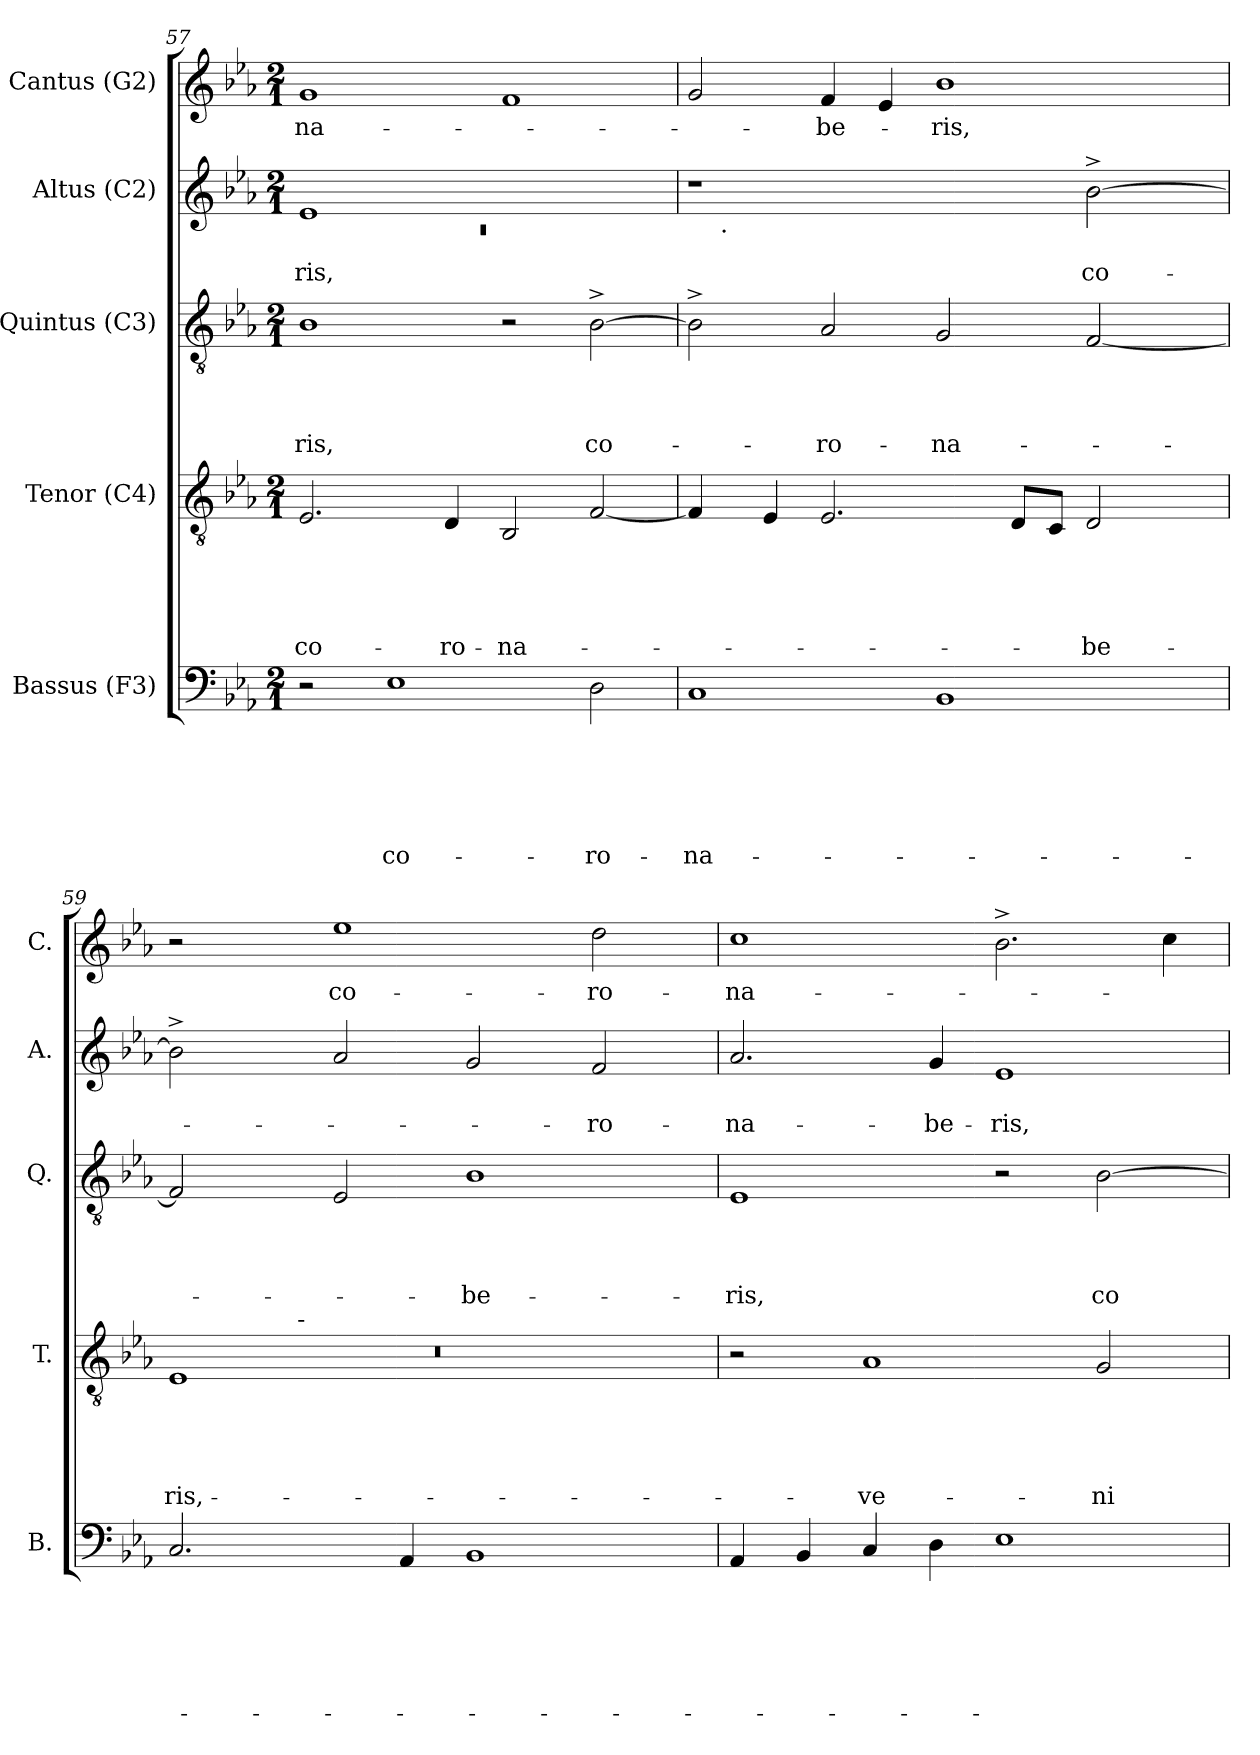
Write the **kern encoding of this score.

**kern	**text	**text	**text	**text	**text	**text	**kern	**text	**text	**text	**text	**text	**kern	**text	**text	**text	**text	**kern	**text	**text	**kern	**text
*part5	*part5	*part5	*part5	*part5	*part5	*part5	*part4	*part4	*part4	*part4	*part4	*part4	*part3	*part3	*part3	*part3	*part3	*part2	*part2	*part2	*part1	*part1
*staff5	*staff5	*staff5	*staff5	*staff5	*staff5	*staff5	*staff4	*staff4	*staff4	*staff4	*staff4	*staff4	*staff3	*staff3	*staff3	*staff3	*staff3	*staff2	*staff2	*staff2	*staff1	*staff1
*I"Bassus (F3)	*	*	*	*	*	*	*I"Tenor (C4)	*	*	*	*	*	*I"Quintus (C3)	*	*	*	*	*I"Altus (C2)	*	*	*I"Cantus (G2)	*
*I'B.	*	*	*	*	*	*	*I'T.	*	*	*	*	*	*I'Q.	*	*	*	*	*I'A.	*	*	*I'C.	*
*clefF4	*	*	*	*	*	*	*clefGv2	*	*	*	*	*	*clefGv2	*	*	*	*	*clefG2	*	*	*clefG2	*
*k[b-e-a-]	*	*	*	*	*	*	*k[b-e-a-]	*	*	*	*	*	*k[b-e-a-]	*	*	*	*	*k[b-e-a-]	*	*	*k[b-e-a-]	*
*E-:	*	*	*	*	*	*	*E-:	*	*	*	*	*	*E-:	*	*	*	*	*E-:	*	*	*E-:	*
*M2/1	*	*	*	*	*	*	*M2/1	*	*	*	*	*	*M2/1	*	*	*	*	*M2/1	*	*	*M2/1	*
=57	=57	=57	=57	=57	=57	=57	=57	=57	=57	=57	=57	=57	=57	=57	=57	=57	=57	=57	=57	=57	=57	=57
*	*	*	*	*	*	*	*	*	*	*	*	*	*	*	*	*	*	*^	*	*	*	*
!	!	!	!	!	!	!	!	!	!	!	!	!LO:LY:b	!	!	!	!	!LO:LY:b	!	!LO:N:vis=1	!	!LO:LY:b	!	!LO:LY:b
2r	.	.	.	.	.	.	2.E-/	.	.	.	.	co-	1B-	.	.	.	-ris,	1e-	0rc	.	-ris,	1g	-na-
!	!	!	!	!	!	!LO:LY:b	!	!	!	!	!	!	!	!	!	!	!	!	!	!	!	!	!
1E-	.	.	.	.	.	co-	.	.	.	.	.	.	.	.	.	.	.	.	.	.	.	.	.
!	!	!	!	!	!	!	!	!	!	!	!	!LO:LY:b	!	!	!	!	!	!	!	!	!	!	!
.	.	.	.	.	.	.	4D/	.	.	.	.	-ro-	.	.	.	.	.	.	.	.	.	.	.
!	!	!	!	!	!	!	!	!	!	!	!	!LO:LY:b	!	!	!	!	!	!	!	!	!	!	!
.	.	.	.	.	.	.	2BB-/	.	.	.	.	-na-	2r	.	.	.	.	1ryy	.	.	.	1f	.
!	!	!	!	!	!	!LO:LY:b	!	!	!	!	!	!	!	!	!	!	!LO:LY:b	!	!	!	!	!	!
2D\	.	.	.	.	.	-ro-	[<2F/	.	.	.	.	.	[>2B-^>\	.	.	.	co-	.	.	.	.	.	.
=58	=58	=58	=58	=58	=58	=58	=58	=58	=58	=58	=58	=58	=58	=58	=58	=58	=58	=58	=58	=58	=58	=58	=58
!	!	!	!	!	!	!LO:LY:b	!	!	!	!	!	!	!	!	!	!	!	!	!	!	!	!	!
1C	.	.	.	.	.	-na-	4F/]	.	.	.	.	.	2B-^>\]	.	.	.	.	1r	16.ryy	.	.	2g/	.
!	!	!	!	!	!	!	!	!	!	!	!	!	!	!	!	!	!	!	!LO:TX:b:t=.	!	!	!	!
.	.	.	.	.	.	.	.	.	.	.	.	.	.	.	.	.	.	.	1ryy	.	.	.	.
.	.	.	.	.	.	.	4E-/	.	.	.	.	.	.	.	.	.	.	.	.	.	.	.	.
!	!	!	!	!	!	!	!	!	!	!	!	!	!	!	!	!	!LO:LY:b	!	!	!	!	!	!LO:LY:b
.	.	.	.	.	.	.	2.E-/	.	.	.	.	.	2A-/	.	.	.	-ro-	.	.	.	.	4f/	-be-
.	.	.	.	.	.	.	.	.	.	.	.	.	.	.	.	.	.	.	.	.	.	4e-/	.
!	!	!	!	!	!	!	!	!	!	!	!	!	!	!	!	!	!LO:LY:b	!	!	!	!	!	!LO:LY:b
1BB-	.	.	.	.	.	.	.	.	.	.	.	.	2G/	.	.	.	-na-	2ryy	.	.	.	1b-	-ris,
.	.	.	.	.	.	.	.	.	.	.	.	.	.	.	.	.	.	.	2ryy	.	.	.	.
.	.	.	.	.	.	.	8D/L	.	.	.	.	.	.	.	.	.	.	.	.	.	.	.	.
.	.	.	.	.	.	.	8C/J	.	.	.	.	.	.	.	.	.	.	.	.	.	.	.	.
!	!	!	!	!	!	!	!	!	!	!	!	!LO:LY:b	!	!	!	!	!	!	!	!	!LO:LY:b	!	!
.	.	.	.	.	.	.	2D/	.	.	.	.	-be-	[<2F/	.	.	.	.	[<2b-^>\	.	.	co-	.	.
.	.	.	.	.	.	.	.	.	.	.	.	.	.	.	.	.	.	.	4ryy	.	.	.	.
.	.	.	.	.	.	.	.	.	.	.	.	.	.	.	.	.	.	.	8ryy	.	.	.	.
.	.	.	.	.	.	.	.	.	.	.	.	.	.	.	.	.	.	.	32ryy	.	.	.	.
!!LO:LB:g=z
=59	=59	=59	=59	=59	=59	=59	=59	=59	=59	=59	=59	=59	=59	=59	=59	=59	=59	=59	=59	=59	=59	=59	=59
*	*	*	*	*	*	*	*^	*	*	*	*	*	*	*	*	*	*	*	*	*	*	*	*
*	*	*	*	*	*	*	*	*^	*	*	*	*	*	*	*	*	*	*	*	*	*	*	*	*
!	!	!	!	!	!	!	!	!	!LO:N:vis=1	!	!	!	!	!LO:LY:b	!	!	!	!	!	!	!	!	!	!	!
*	*	*	*	*	*	*	*	*	*	*	*	*	*	*	*	*	*	*	*	*v	*v	*	*	*	*
2.C/	.	.	.	.	.	.	4ryy	1E-	0r	.	.	.	.	-ris,	2F/]	.	.	.	.	2b-^>\]	.	.	2r	.
.	.	.	.	.	.	.	8ryy	.	.	.	.	.	.	.	.	.	.	.	.	.	.	.	.	.
.	.	.	.	.	.	.	32ryy	.	.	.	.	.	.	.	.	.	.	.	.	.	.	.	.	.
!	!	!	!	!	!	!	!LO:TX:a:t=-	!	!	!	!	!	!	!	!	!	!	!	!	!	!	!	!	!
.	.	.	.	.	.	.	1ryy	.	.	.	.	.	.	.	.	.	.	.	.	.	.	.	.	.
!	!	!	!	!	!	!	!	!	!	!	!	!	!	!	!	!	!	!	!	!	!	!	!	!LO:LY:b
.	.	.	.	.	.	.	.	.	.	.	.	.	.	.	2E-/	.	.	.	.	2a-/	.	.	1ee-	co-
4AA-/	.	.	.	.	.	.	.	.	.	.	.	.	.	.	.	.	.	.	.	.	.	.	.	.
!	!	!	!	!	!	!	!	!	!	!	!	!	!	!	!	!	!	!	!LO:LY:b	!	!	!	!	!
1BB-	.	.	.	.	.	.	.	1ryy	.	.	.	.	.	.	1B-	.	.	.	-be-	2g/	.	.	.	.
.	.	.	.	.	.	.	2ryy	.	.	.	.	.	.	.	.	.	.	.	.	.	.	.	.	.
!	!	!	!	!	!	!	!	!	!	!	!	!	!	!	!	!	!	!	!	!	!	!LO:LY:b	!	!LO:LY:b
.	.	.	.	.	.	.	.	.	.	.	.	.	.	.	.	.	.	.	.	2f/	.	-ro-	2dd\	-ro-
.	.	.	.	.	.	.	16.ryy	.	.	.	.	.	.	.	.	.	.	.	.	.	.	.	.	.
*	*	*	*	*	*	*	*v	*v	*v	*	*	*	*	*	*	*	*	*	*	*	*	*	*	*
=60	=60	=60	=60	=60	=60	=60	=60	=60	=60	=60	=60	=60	=60	=60	=60	=60	=60	=60	=60	=60	=60	=60
!	!	!	!	!	!	!	!	!	!	!	!	!	!	!	!	!	!LO:LY:b	!	!	!LO:LY:b	!	!LO:LY:b
4AA-/	.	.	.	.	.	.	2r	.	.	.	.	.	1E-	.	.	.	-ris,	2.a-/	.	-na-	1cc	-na-
4BB-/	.	.	.	.	.	.	.	.	.	.	.	.	.	.	.	.	.	.	.	.	.	.
!	!	!	!	!	!	!	!	!	!	!	!	!LO:LY:b	!	!	!	!	!	!	!	!	!	!
4C/	.	.	.	.	.	.	1A-	.	.	.	.	ve-	.	.	.	.	.	.	.	.	.	.
!	!	!	!	!	!	!	!	!	!	!	!	!	!	!	!	!	!	!	!	!LO:LY:b	!	!
4D\	.	.	.	.	.	.	.	.	.	.	.	.	.	.	.	.	.	4g/	.	-be-	.	.
!	!	!	!	!	!	!	!	!	!	!	!	!	!	!	!	!	!	!	!	!LO:LY:b	!	!
1E-	.	.	.	.	.	.	.	.	.	.	.	.	2r	.	.	.	.	1e-	.	-ris,	2.b-^>\	.
!	!	!	!	!	!	!	!	!	!	!	!	!LO:LY:b	!	!	!	!	!LO:LY:b	!	!	!	!	!
.	.	.	.	.	.	.	2G/	.	.	.	.	-ni	[>2B-\	.	.	.	co-	.	.	.	.	.
.	.	.	.	.	.	.	.	.	.	.	.	.	.	.	.	.	.	.	.	.	4cc\	.
=	=	=	=	=	=	=	=	=	=	=	=	=	=	=	=	=	=	=	=	=	=	=
*-	*-	*-	*-	*-	*-	*-	*-	*-	*-	*-	*-	*-	*-	*-	*-	*-	*-	*-	*-	*-	*-	*-
